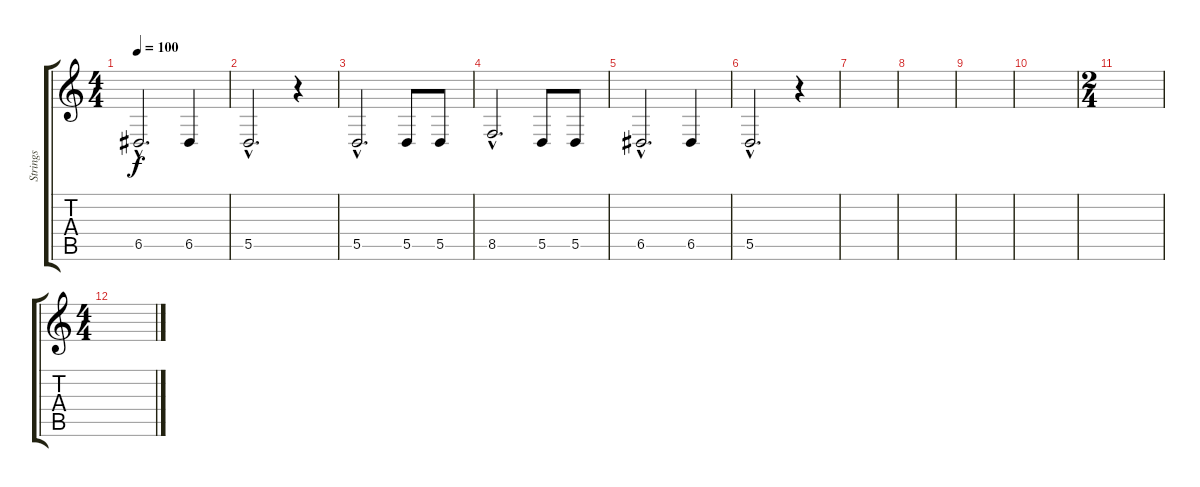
\track ("Strings" "Strings") {instrument synthstrings1}
\staff {score tabs}
\tuning (E4 B3 G3 D3 A2 E2) {hide}
\ts (4 4)
\tempo 100
\clef g2
\ks c
6.5{hac}.2{d dy f} 6.5.4 |
5.5{hac}.2{d} r.4 |
5.5{hac}.2{d} 5.5.8 5.5.8 |
8.5{hac}.2{d} 5.5.8 5.5.8 |
6.5{hac}.2{d} 6.5.4 |
5.5{hac}.2{d} r.4 |
|
|
|
|
\ts (2 4)
|
\ts (4 4)
